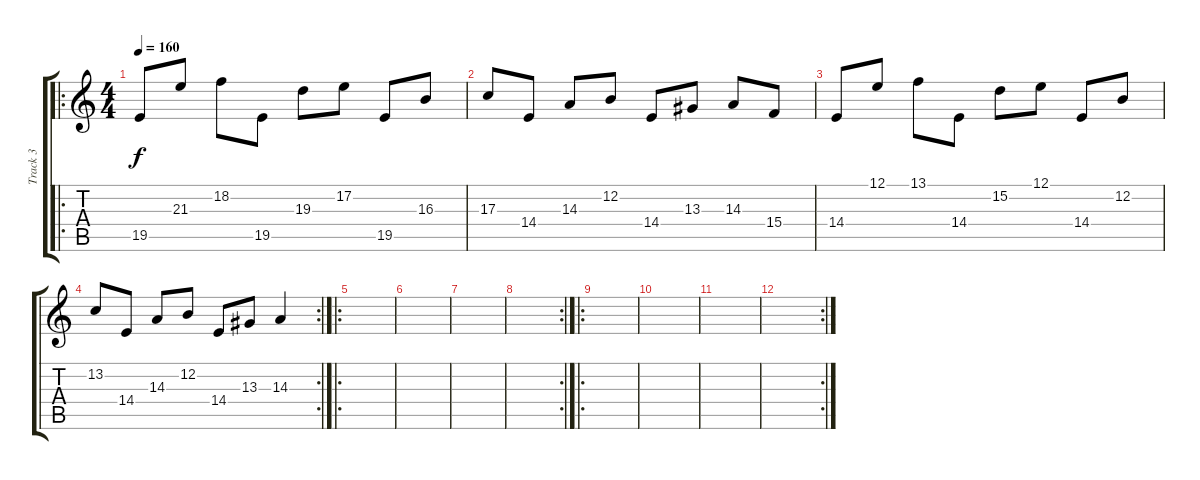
\track ("Track 3" "Track 3") {instrument stringensemble1}
\staff {score tabs}
\tuning (E4 B3 G3 D3 A2 E2) {hide}
\ro
\ts (4 4)
\tempo 160
\clef g2
\ks c
19.5.8{dy f} 21.3.8 18.2.8 19.5.8 19.3.8 17.2.8 19.5.8 16.3.8 |
17.3.8 14.4.8 14.3.8 12.2.8 14.4.8 13.3.8 14.3.8 15.4.8 |
14.4.8 12.1.8 13.1.8 14.4.8 15.2.8 12.1.8 14.4.8 12.2.8 |
\rc 2
13.2.8 14.4.8 14.3.8 12.2.8 14.4.8 13.3.8 14.3.4 |
\ro
|
|
|
\rc 2
|
\ro
|
|
|
\rc 2
